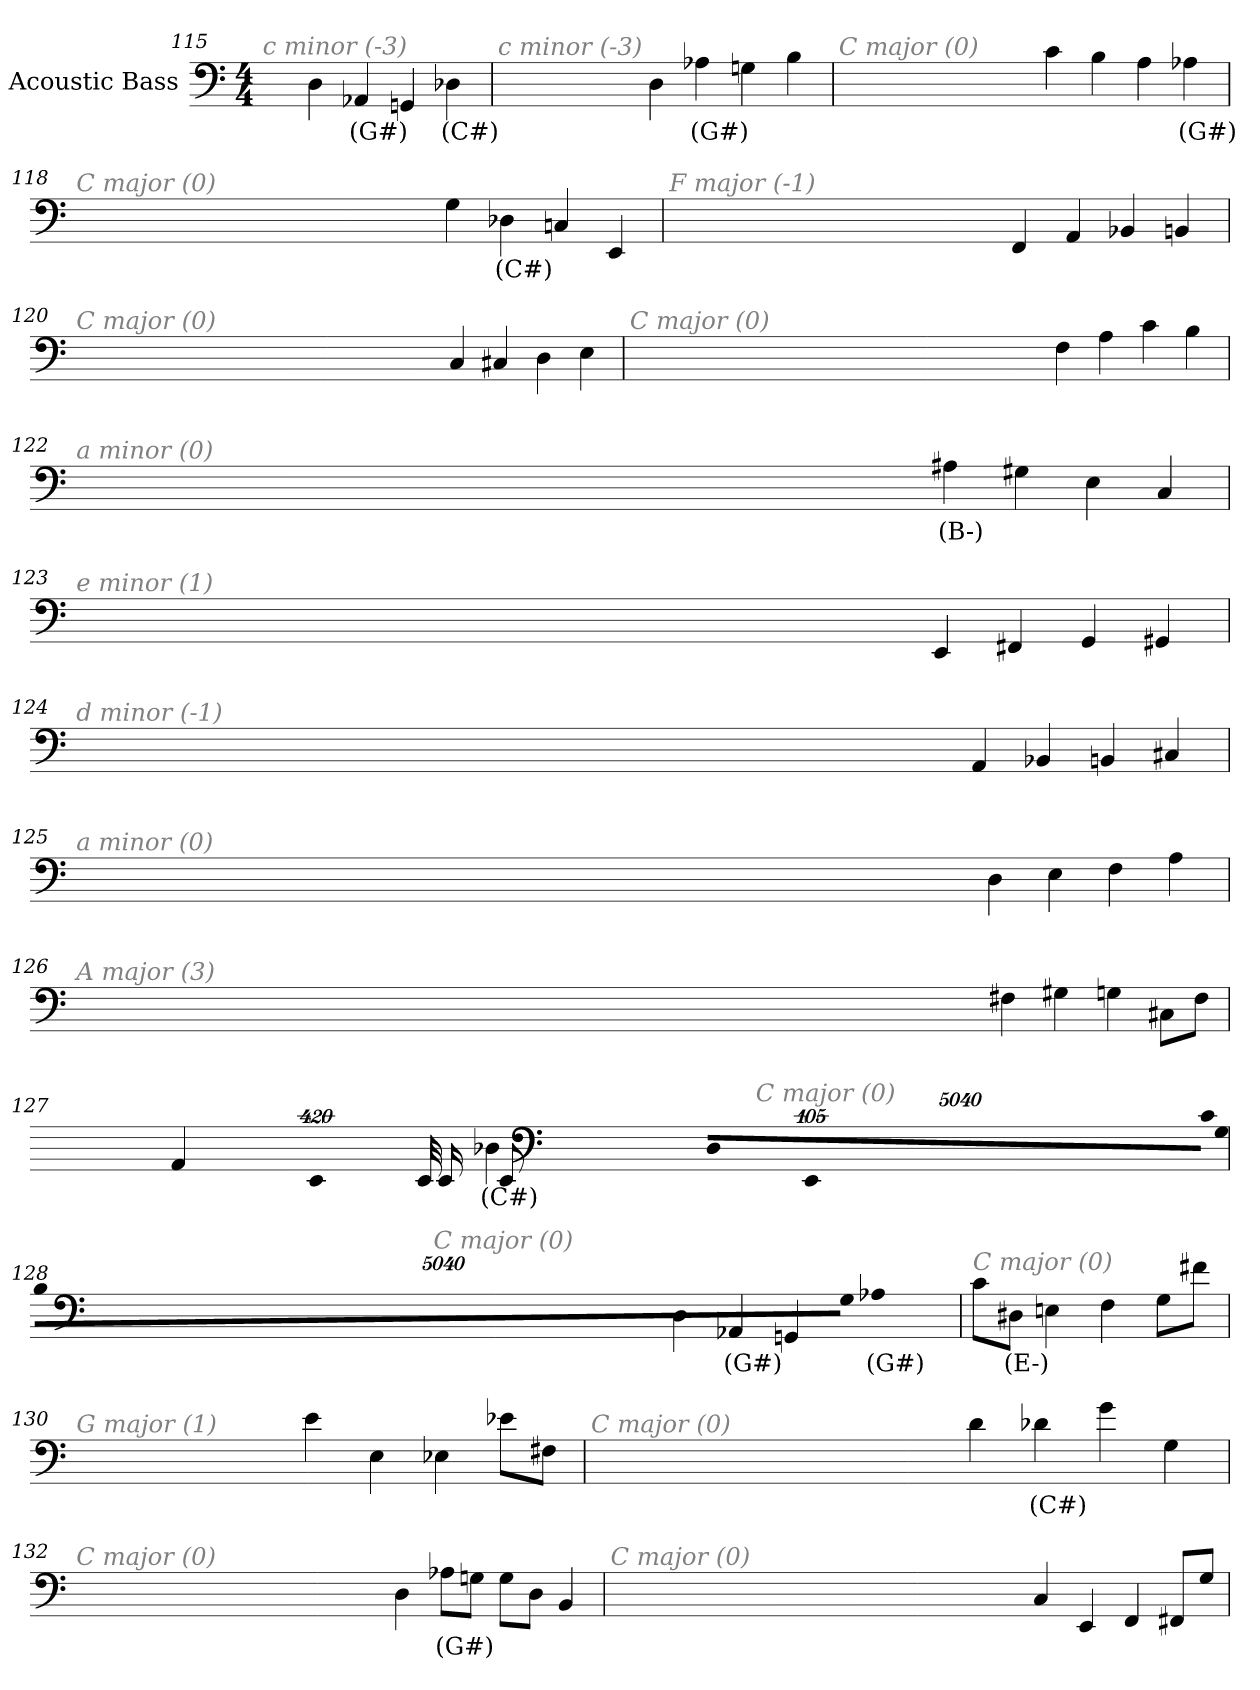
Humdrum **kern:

**kern	**text
*part1	*part1
*staff1	*staff1
*I"Acoustic Bass	*
*clefF4	*
*ITrd7c12	*
*k[]	*
*C:	*
*M4/4	*
=115	=115
!LO:TX:i:color=#808080:t=c minor (-3)	!
4DD	.
4AAA-Xi	(G#)
4GGGn	.
4DD-Xi	(C#)
=116	=116
!LO:TX:i:color=#808080:t=c minor (-3)	!
4DD	.
4AA-Xi	(G#)
4GGn	.
4BB	.
=117	=117
!LO:TX:i:color=#808080:t=C major (0)	!
4C	.
4BB	.
4AA	.
4AA-Xi	(G#)
=118	=118
!LO:TX:i:color=#808080:t=C major (0)	!
4GG	.
4DD-Xi	(C#)
4CCn	.
4EEE	.
=119	=119
!LO:TX:i:color=#808080:t=F major (-1)	!
4FFF	.
4AAA	.
4BBB-X	.
4BBBn	.
=120	=120
!LO:TX:i:color=#808080:t=C major (0)	!
4CC	.
4CC#X	.
4DD	.
4EE	.
=121	=121
!LO:TX:i:color=#808080:t=C major (0)	!
4FF	.
4AA	.
4C	.
4BB	.
=122	=122
!LO:TX:i:color=#808080:t=a minor (0)	!
4AA#Xj	(B-)
4GG#X	.
4EE	.
4CC	.
=123	=123
!LO:TX:i:color=#808080:t=e minor (1)	!
4EEE	.
4FFF#X	.
4GGG	.
4GGG#X	.
=124	=124
!LO:TX:i:color=#808080:t=d minor (-1)	!
4AAA	.
4BBB-X	.
4BBBn	.
4CC#X	.
=125	=125
!LO:TX:i:color=#808080:t=a minor (0)	!
4DD	.
4EE	.
4FF	.
4AA	.
=126	=126
!LO:TX:i:color=#808080:t=A major (3)	!
4FF#X	.
4GG#X	.
4GGn	.
8CC#XL	.
8FF#J	.
=127	=127
!LO:TX:i:color=#808080:t=C major (0)	!
!LO:N:vis=8	!
40320%3347CL	.
!LO:N:vis=8	!
40320%3347GG	.
!LO:N:vis=8	!
40320%3347DDJ	.
!LO:N:vis=1024	!
[13440%13EEE	.
8EEE_	.
16EEE_	.
32EEE_	.
!LO:N:vis=1024%31	!
13440%407EEE]	.
4AAA	.
4DD-Xi	(C#)
=128	=128
!LO:TX:i:color=#808080:t=C major (0)	!
4DD	.
4AAA-Xi	(G#)
4GGGn	.
!LO:N:vis=8	!
40320%3347GGL	.
!LO:N:vis=8	!
40320%3347AA-Xi	(G#)
!LO:N:vis=8	!
40320%3347BBJ	.
=129	=129
!LO:TX:i:color=#808080:t=C major (0)	!
8CL	.
8DD#XiJ	(E-)
4EEn	.
4FF	.
8GGL	.
8F#XJ	.
=130	=130
!LO:TX:i:color=#808080:t=G major (1)	!
4E	.
4EE	.
4EE-X	.
8E-XL	.
8FF#XJ	.
=131	=131
!LO:TX:i:color=#808080:t=C major (0)	!
4D	.
4D-Xi	(C#)
4G	.
4GG	.
=132	=132
!LO:TX:i:color=#808080:t=C major (0)	!
4DD	.
8AA-XiL	(G#)
8GGnJ	.
8GGL	.
8DDJ	.
4BBB	.
=133	=133
!LO:TX:i:color=#808080:t=C major (0)	!
4CC	.
4EEE	.
4FFF	.
8FFF#XL	.
8GGJ	.
=	=
*-	*-
